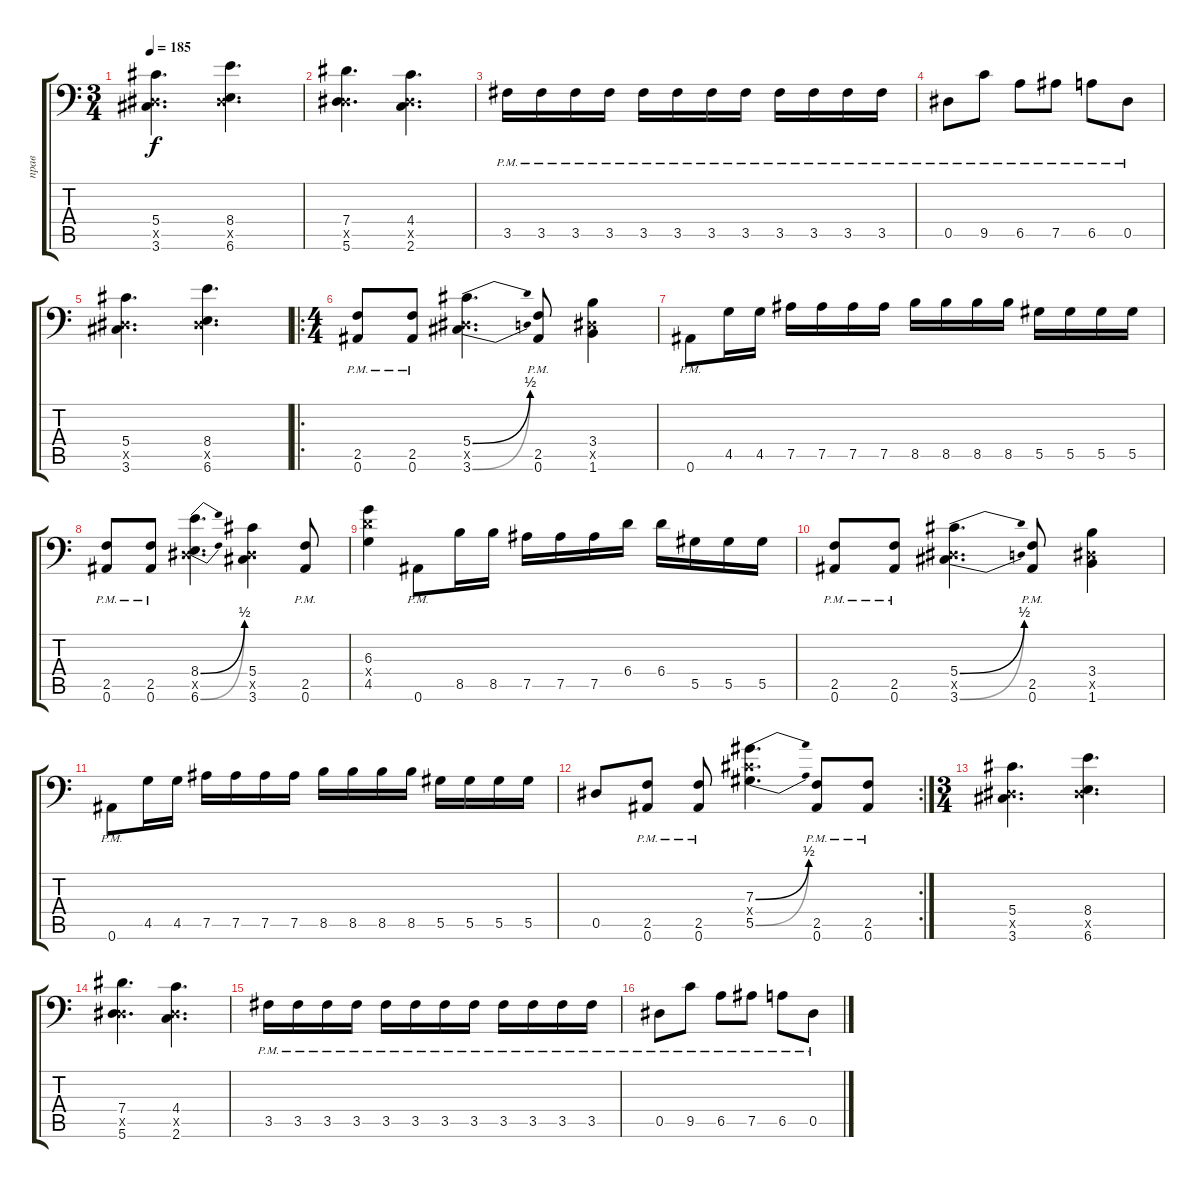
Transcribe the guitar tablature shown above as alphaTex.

\track ("прав" "прав") {instrument distortionguitar}
\staff {score tabs}
\tuning (Bb3 F3 Db3 Ab2 Eb2 Bb1) {hide}
\ts (3 4)
\tempo 185
\clef f4
\ks c
(5.4 0.5{x} 3.6).4{d dy f instrument distortionguitar} (8.4 0.5{x} 6.6).4{d} |
(7.4 0.5{x} 5.6).4{d} (4.4 0.5{x} 2.6).4{d} |
3.5{pm}.16 3.5{pm}.16 3.5{pm}.16 3.5{pm}.16 3.5{pm}.16 3.5{pm}.16 3.5{pm}.16 3.5{pm}.16 3.5{pm}.16 3.5{pm}.16 3.5{pm}.16 3.5{pm}.16 |
0.5{pm}.8 9.5{pm}.8 6.5{pm}.8 7.5{pm}.8 6.5{pm}.8 0.5{pm}.8 |
(5.4 0.5{x} 3.6).4{d} (8.4 0.5{x} 6.6).4{d} |
\ro
\ts (4 4)
(2.5{pm} 0.6{pm}).8 (2.5{pm} 0.6{pm}).8 (5.4{be (bend 0 0 60 2)} 0.5{x} 3.6{be (bend 0 0 60 2)}).4{d} (2.5{pm} 0.6{pm}).8 (3.4 0.5{x} 1.6).4 |
0.6{pm}.8 4.5.16 4.5.16 7.5.16 7.5.16 7.5.16 7.5.16 8.5.16 8.5.16 8.5.16 8.5.16 5.5.16 5.5.16 5.5.16 5.5.16 |
(2.5{pm} 0.6{pm}).8 (2.5{pm} 0.6{pm}).8 (8.4{be (bend 0 0 60 2)} 0.5{x} 6.6{be (bend 0 0 60 2)}).4{d} (5.4 0.5{x} 3.6).4 (2.5{pm} 0.6{pm}).8 |
(6.3 6.4{x} 4.5).4 0.6{pm}.8 8.5.16 8.5.16 7.5.16 7.5.16 7.5.16 6.4.16 6.4.16 5.5.16 5.5.16 5.5.16 |
(2.5{pm} 0.6{pm}).8 (2.5{pm} 0.6{pm}).8 (5.4{be (bend 0 0 60 2)} 0.5{x} 3.6{be (bend 0 0 60 2)}).4{d} (2.5{pm} 0.6{pm}).8 (3.4 0.5{x} 1.6).4 |
0.6{pm}.8 4.5.16 4.5.16 7.5.16 7.5.16 7.5.16 7.5.16 8.5.16 8.5.16 8.5.16 8.5.16 5.5.16 5.5.16 5.5.16 5.5.16 |
\rc 2
0.5.8 (2.5{pm} 0.6{pm}).8 (2.5{pm} 0.6{pm}).8 (7.3{be (bend 0 0 60 2)} 5.4{x} 5.5{be (bend 0 0 60 2)}).4{d} (2.5{pm} 0.6{pm}).8 (2.5{pm} 0.6{pm}).8 |
\ts (3 4)
(5.4 0.5{x} 3.6).4{d} (8.4 0.5{x} 6.6).4{d} |
(7.4 0.5{x} 5.6).4{d} (4.4 0.5{x} 2.6).4{d} |
3.5{pm}.16 3.5{pm}.16 3.5{pm}.16 3.5{pm}.16 3.5{pm}.16 3.5{pm}.16 3.5{pm}.16 3.5{pm}.16 3.5{pm}.16 3.5{pm}.16 3.5{pm}.16 3.5{pm}.16 |
0.5{pm}.8 9.5{pm}.8 6.5{pm}.8 7.5{pm}.8 6.5{pm}.8 0.5{pm}.8
